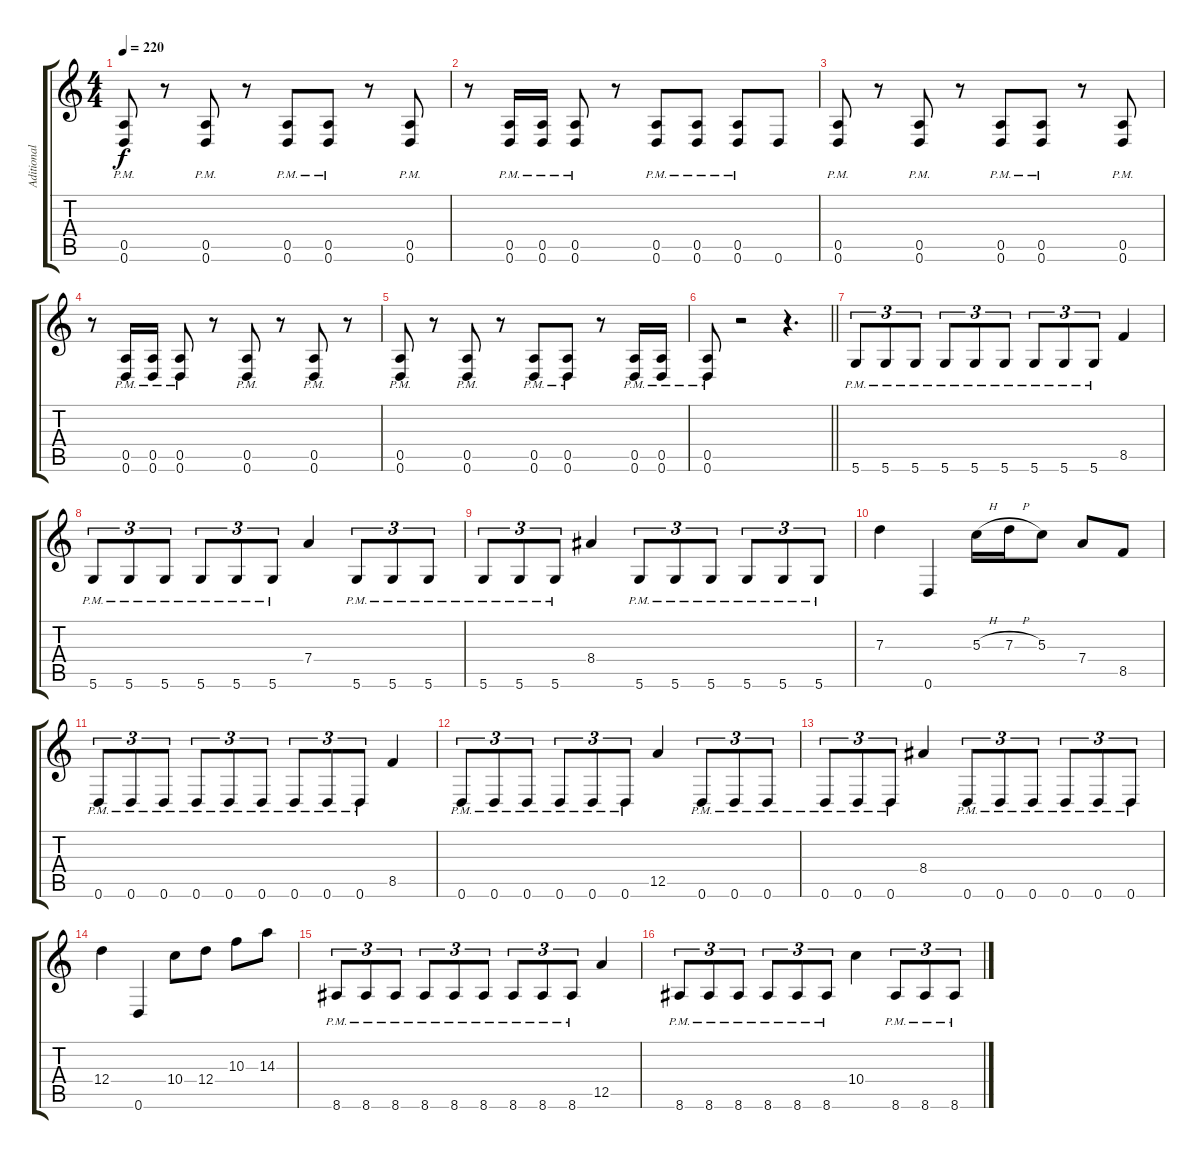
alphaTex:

\track ("Aditional Guitar" "Aditional ") {instrument distortionguitar}
\staff {score tabs}
\tuning (E4 B3 G3 D3 A2 D2) {hide}
\ts (4 4)
\tempo 220
\clef g2
\ks c
(0.5{pm} 0.6{pm}).8{dy f} r.8 (0.5{pm} 0.6{pm}).8 r.8 (0.5{pm} 0.6{pm}).8 (0.5{pm} 0.6{pm}).8 r.8 (0.5{pm} 0.6{pm}).8 |
r.8 (0.5{pm} 0.6{pm}).16 (0.5{pm} 0.6{pm}).16 (0.5{pm} 0.6{pm}).8 r.8 (0.5{pm} 0.6{pm}).8 (0.5{pm} 0.6{pm}).8 (0.5{pm} 0.6{pm}).8 0.6.8 |
(0.5{pm} 0.6{pm}).8 r.8 (0.5{pm} 0.6{pm}).8 r.8 (0.5{pm} 0.6{pm}).8 (0.5{pm} 0.6{pm}).8 r.8 (0.5{pm} 0.6{pm}).8 |
r.8 (0.5{pm} 0.6{pm}).16 (0.5{pm} 0.6{pm}).16 (0.5{pm} 0.6{pm}).8 r.8 (0.5{pm} 0.6{pm}).8 r.8 (0.5{pm} 0.6{pm}).8 r.8 |
(0.5{pm} 0.6{pm}).8 r.8 (0.5{pm} 0.6{pm}).8 r.8 (0.5{pm} 0.6{pm}).8 (0.5{pm} 0.6{pm}).8 r.8 (0.5{pm} 0.6{pm}).16 (0.5{pm} 0.6{pm}).16 |
\barLineRight lightlight
(0.5{pm} 0.6{pm}).8 r.2 r.4{d} |
5.6{pm}.8{tu (3 2) balance 16} 5.6{pm}.8{tu (3 2)} 5.6{pm}.8{tu (3 2)} 5.6{pm}.8{tu (3 2)} 5.6{pm}.8{tu (3 2)} 5.6{pm}.8{tu (3 2)} 5.6{pm}.8{tu (3 2)} 5.6{pm}.8{tu (3 2)} 5.6{pm}.8{tu (3 2)} 8.5.4 |
5.6{pm}.8{tu (3 2)} 5.6{pm}.8{tu (3 2)} 5.6{pm}.8{tu (3 2)} 5.6{pm}.8{tu (3 2)} 5.6{pm}.8{tu (3 2)} 5.6{pm}.8{tu (3 2)} 7.4.4 5.6{pm}.8{tu (3 2)} 5.6{pm}.8{tu (3 2)} 5.6{pm}.8{tu (3 2)} |
5.6{pm}.8{tu (3 2)} 5.6{pm}.8{tu (3 2)} 5.6{pm}.8{tu (3 2)} 8.4.4 5.6{pm}.8{tu (3 2)} 5.6{pm}.8{tu (3 2)} 5.6{pm}.8{tu (3 2)} 5.6{pm}.8{tu (3 2)} 5.6{pm}.8{tu (3 2)} 5.6{pm}.8{tu (3 2)} |
7.3.4 0.6.4 5.3{h}.16 7.3{h}.16 5.3.8 7.4.8 8.5.8 |
0.6{pm}.8{tu (3 2)} 0.6{pm}.8{tu (3 2)} 0.6{pm}.8{tu (3 2)} 0.6{pm}.8{tu (3 2)} 0.6{pm}.8{tu (3 2)} 0.6{pm}.8{tu (3 2)} 0.6{pm}.8{tu (3 2)} 0.6{pm}.8{tu (3 2)} 0.6{pm}.8{tu (3 2)} 8.5.4 |
0.6{pm}.8{tu (3 2)} 0.6{pm}.8{tu (3 2)} 0.6{pm}.8{tu (3 2)} 0.6{pm}.8{tu (3 2)} 0.6{pm}.8{tu (3 2)} 0.6{pm}.8{tu (3 2)} 12.5.4 0.6{pm}.8{tu (3 2)} 0.6{pm}.8{tu (3 2)} 0.6{pm}.8{tu (3 2)} |
0.6{pm}.8{tu (3 2)} 0.6{pm}.8{tu (3 2)} 0.6{pm}.8{tu (3 2)} 8.4.4 0.6{pm}.8{tu (3 2)} 0.6{pm}.8{tu (3 2)} 0.6{pm}.8{tu (3 2)} 0.6{pm}.8{tu (3 2)} 0.6{pm}.8{tu (3 2)} 0.6{pm}.8{tu (3 2)} |
12.4.4 0.6.4 10.4.8 12.4.8 10.3.8 14.3.8 |
8.6{pm}.8{tu (3 2)} 8.6{pm}.8{tu (3 2)} 8.6{pm}.8{tu (3 2)} 8.6{pm}.8{tu (3 2)} 8.6{pm}.8{tu (3 2)} 8.6{pm}.8{tu (3 2)} 8.6{pm}.8{tu (3 2)} 8.6{pm}.8{tu (3 2)} 8.6{pm}.8{tu (3 2)} 12.5.4 |
8.6{pm}.8{tu (3 2)} 8.6{pm}.8{tu (3 2)} 8.6{pm}.8{tu (3 2)} 8.6{pm}.8{tu (3 2)} 8.6{pm}.8{tu (3 2)} 8.6{pm}.8{tu (3 2)} 10.4.4 8.6{pm}.8{tu (3 2)} 8.6{pm}.8{tu (3 2)} 8.6{pm}.8{tu (3 2)}
